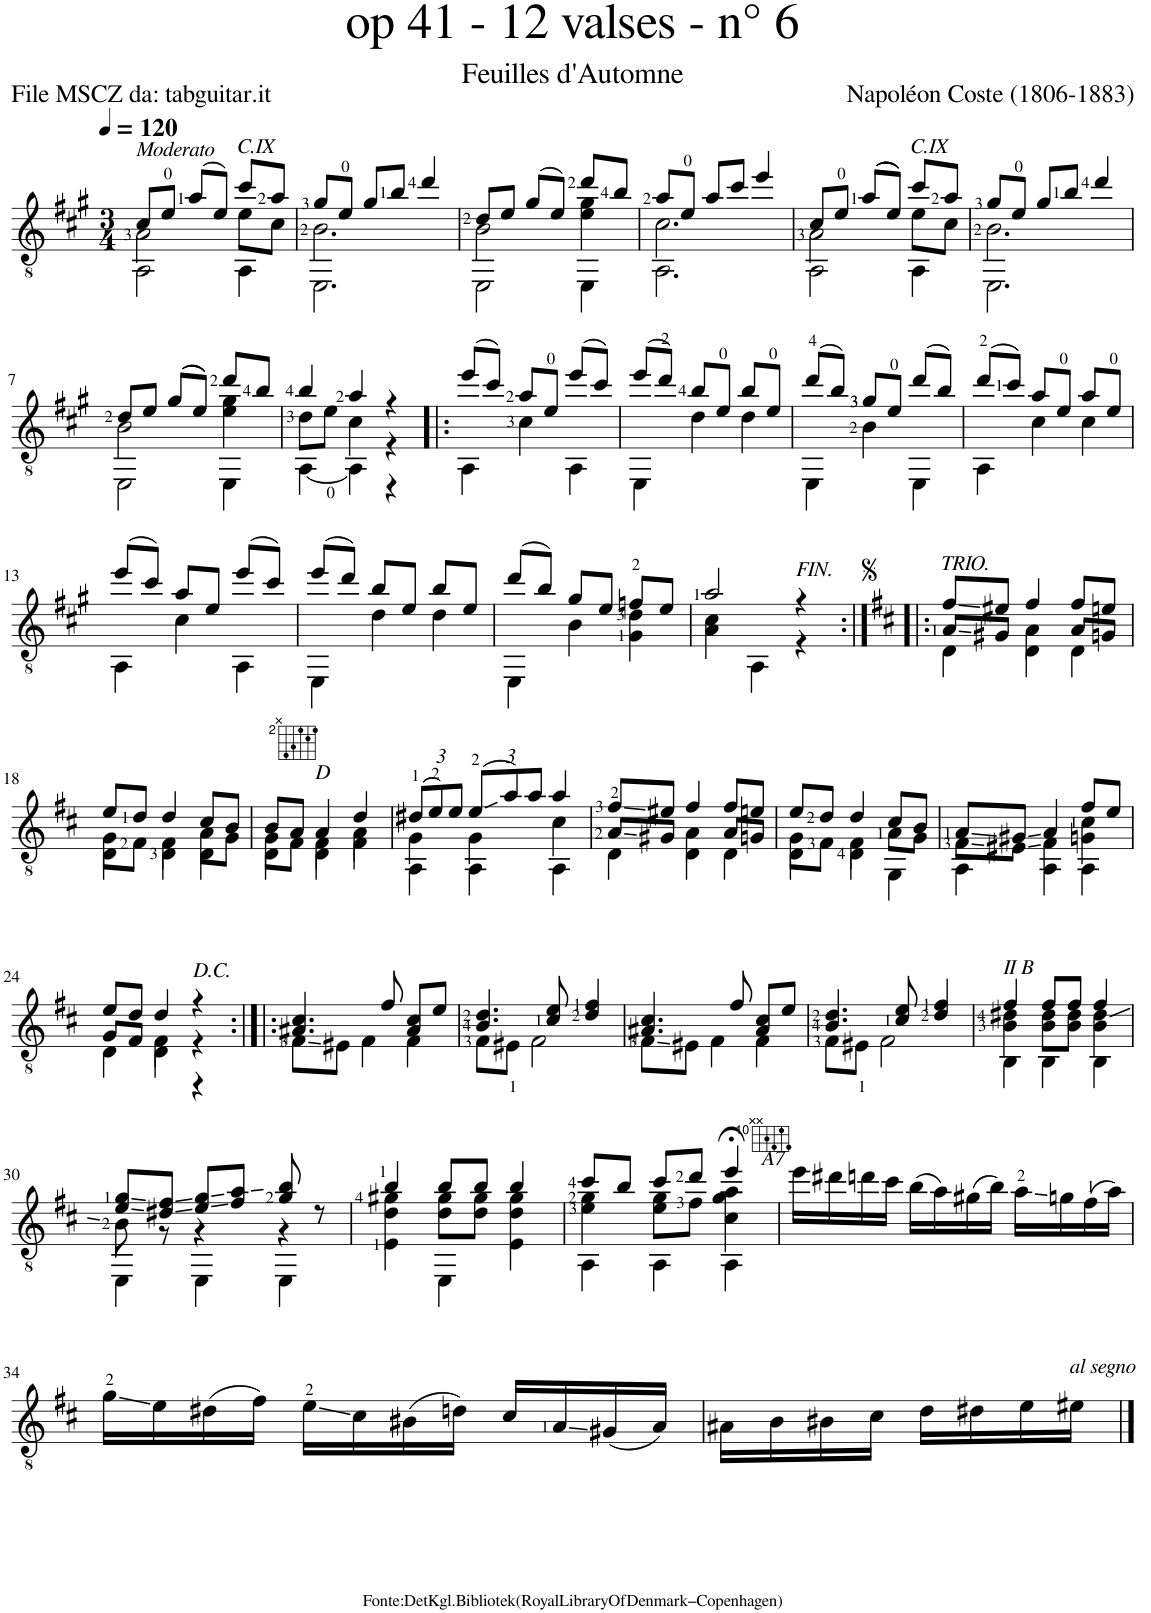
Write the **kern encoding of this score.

**kern
*part1
*staff1
*I"Guitar
*I'Guit.
*clefGv2
*k[f#c#g#]
*M3/4
*MM120
=1
*^
*	*^
!LO:TX:a:i:t=Moderato	!	!
8c#/L	2A\	2AA\
8e/J	.	.
(8a/L	.	.
8e/J)	.	.
!LO:TX:a:i:t=C.IX	!	!
8cc#/L	8e\L	4AA\
8a/J	8c#\J	.
=2	=2	=2
8g#/L	2.B\	2.EE\
8e/J	.	.
8g#/L	.	.
8b/J	.	.
4dd/	.	.
=3	=3	=3
8d/L	2B\	2EE\
8e/J	.	.
(8g#/L	.	.
8e/J)	.	.
8dd/L	4e\ 4g#\	4EE\
8b/J	.	.
=4	=4	=4
8a/L	2.c#\	2.AA\
8e/J	.	.
8a/L	.	.
8cc#/J	.	.
4ee/	.	.
=5	=5	=5
8c#/L	2A\	2AA\
8e/J	.	.
(((8a/L	.	.
8e/J)))	.	.
!LO:TX:a:i:t=C.IX	!	!
8cc#/L	8e\L	4AA\
8a/J	8c#\J	.
=6	=6	=6
8g#/L	2.B\	2.EE\
8e/J	.	.
8g#/L	.	.
8b/J	.	.
4dd/	.	.
!!LO:LB:g=z	!!	!!
=7	=7	=7
8d/L	2B\	2EE\
8e/J	.	.
(((8g#/L	.	.
8e/J)))	.	.
8dd/L	4e\ 4g#\	4EE\
8b/J	.	.
=8	=8	=8
4b/	8d\L	[4AA\
.	8e\J	.
4a/	4c#\	4AA\]
4r	4r	4r
*	*v	*v
=9!|:	=9!|:
(8ee/L	4AA\
8cc#/J)	.
8a/L	4c#\
8e/J	.
(8ee/L	4AA\
8cc#/J)	.
=10	=10
(8ee/L	4EE\
8dd/J)	.
8b/L	4d\
8e/J	.
8b/L	4d\
8e/J	.
=11	=11
(8dd/L	4EE\
8b/J)	.
8g#/L	4B\
8e/J	.
(8dd/L	4EE\
8b/J)	.
=12	=12
(8dd/L	4AA\
8cc#/J)	.
8a/L	4c#\
8e/J	.
8a/L	4c#\
8e/J	.
!!LO:LB:g=z	!!
=13	=13
(8ee/L	4AA\
8cc#/J)	.
8a/L	4c#\
8e/J	.
(8ee/L	4AA\
8cc#/J)	.
=14	=14
(8ee/L	4EE\
8dd/J)	.
8b/L	4d\
8e/J	.
8b/L	4d\
8e/J	.
=15	=15
(8dd/L	4EE\
8b/J)	.
8g#/L	4B\
8e/J	.
8fn/L	4G#\ 4d\
8e/J	.
=16	=16
2a/	4A\ 4c#\
.	4AA\
!LO:TX:a:i:t=FIN.	!
4r	4r
*v	*v
=17:|!|:
*k[f#c#]
*^
*	*^
!LO:TX:a:i:t=TRIO.	!	!
8f#/L	8A/L	4D\
8e#X/J	8G#X/J	.
4f#/	4A\	4D\
8f#/L	8A/L	4D\
8en/J	8Gn/J	.
!!LO:LB:g=z	!!	!!
=18	=18	=18
8e/L	8G\L	4D\
8d/J	8F#\J	.
4d/	4F#\	4D\
8c#/L	8A\L	4D\
8B/J	8G\J	.
=19	=19	=19
8B/L	8G\L	4D\
8A/J	8F#\J	.
!LO:TX:a:i:t=D	!	!
4A/	4F#\	4D\
4d/	4A\	4F#\
=20	=20	=20
*Xbrackettup	*	*
(12d#X/L	4G\	4AA\
12e/)	.	.
12e/J	.	.
(12e/L	4G\	4AA\
12a/)	.	.
12a/J	.	.
4a/	4c#\	4AA\
=21	=21	=21
8f#/L	8A/L	4D\
8e#X/J	8G#X/J	.
4f#/	4A\	4D\
8f#/L	8A/L	4D\
8en/J	8Gn/J	.
=22	=22	=22
8e/L	8G\L	4D\
8d/J	8F#\J	.
4d/	4F#\	4D\
8c#/L	8A\L	4GG\
8B/J	8G\J	.
=23	=23	=23
8A/L	8F#\L	4AA\
8G#X/J	8E#X\J	.
4A/	4F#\	4AA\
8f#/L	4Gn\ 4c#\	4AA\
8e/J	.	.
!!LO:LB:g=z	!!	!!
=24	=24	=24
8e/L	8G/L	4D\
8d/J	8F#/J	.
4d/	4F#\	4D\
4r	4r	4r
*	*v	*v
=25:|!|:	=25:|!|:
4.A#X/ 4.c#/	8F#\L
.	8E#X\J
.	4F#\
8f#/	.
8A#/ 8c#/L	4F#\
8e/J	.
=26	=26
4.B/ 4.d/	8F#\L
.	8E#X\J
.	2F#\
8c#/ 8e/	.
4d/ 4f#/	.
=27	=27
4.A#X/ 4.c#/	8F#\L
.	8E#X\J
.	4F#\
8f#/	.
8A#/ 8c#/L	4F#\
8e/J	.
=28	=28
4.B/ 4.d/	8F#\L
.	8E#X\J
.	2F#\
8c#/ 8e/	.
4d/ 4f#/	.
=29	=29
*	*^
!LO:TX:a:i:t=II B	!	!
4f#/	4B\ 4d#X\	4BB\
8f#/L	8B\ 8d#\L	4BB\
8f#/J	8B\ 8d#\J	.
4f#/	4B\ 4d#\	4BB\
!!LO:LB:g=z	!!	!!
=30	=30	=30
8e/ 8g/L	8B\	4EE\
8d#X/ 8f#/J	8r	.
8e/ 8g/L	4r	4EE\
8f#/ 8a/J	.	.
8g/ 8b/	4r	4EE\
8r	.	.
=31	=31	=31
4b/	4d\ 4g#X\	4E\
8b/L	8d\ 8g#\L	4EE\
8b/J	8d\ 8g#\J	.
4b/	4d\ 4g#\	4E\
=32	=32	=32
8cc#/L	4e\ 4g\	4AA\
8b/J	.	.
8cc#/L	8e\ 8g\L	4AA\
8dd/J	8f#\J	.
!LO:TX:a:i:t=A7	!	!
4ee;</	4c#\ 4g\ 4a\	4AA\
*v	*v	*v
=33
16ee\LL
16dd#X\
16ddn\
16cc#\JJ
(16b\LL
16a\)
(16g#X\
16b\JJ)
16a\LL
16gn\
(16f#\
16a\JJ)
!!LO:LB:g=z
=34
16g\LL
16e\
(16d#X\
16f#\JJ)
16e\LL
16c#\
(16B#X\
16dn\JJ)
16c#/LL
16A/
(16G#X/
16A/JJ)
=35
16A#X\LL
16B\
16B#X\
16c#\JJ
16d\LL
16d#X\
16e\
16e#X\JJ
==
*-
